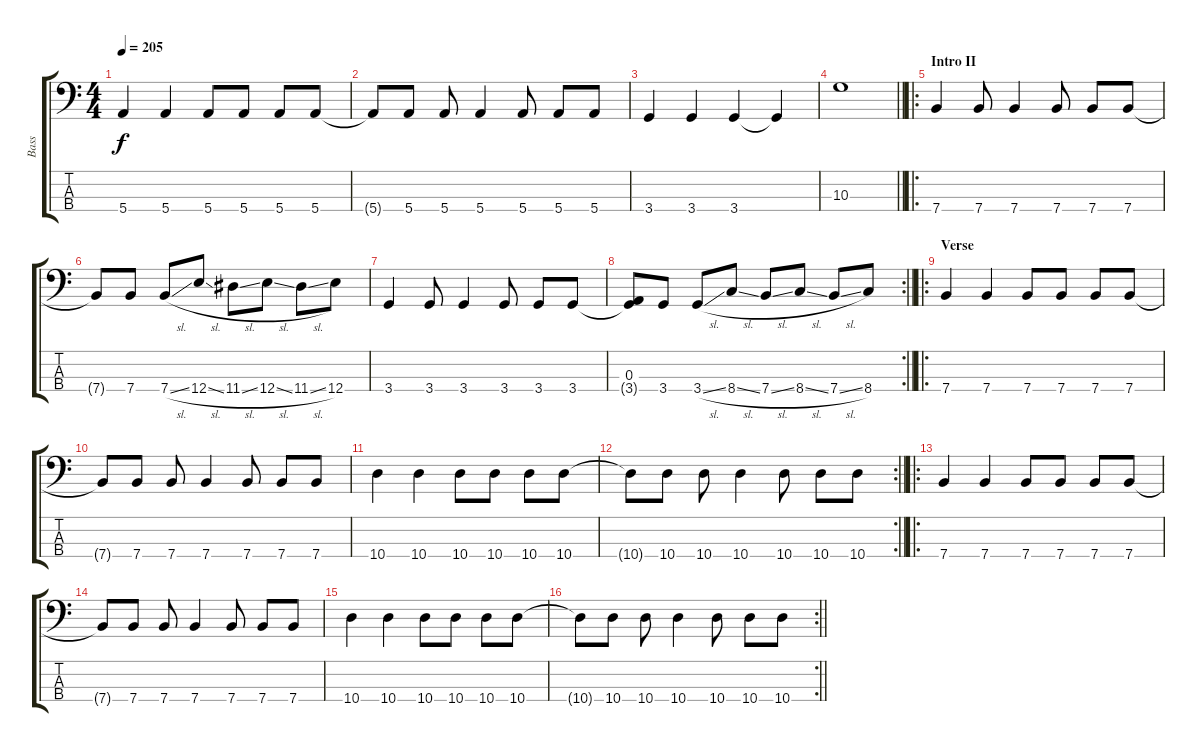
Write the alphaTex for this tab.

\track ("Bass" "Bass") {instrument electricbassfinger}
\staff {score tabs}
\tuning (G2 D2 A1 E1) {hide}
\ts (4 4)
\tempo 205
\clef f4
\ks c
5.4.4{dy f} 5.4.4 5.4.8 5.4.8 5.4.8 5.4.8 |
5.4{t}.8 5.4.8 5.4.8 5.4.4 5.4.8 5.4.8 5.4.8 |
3.4.4 3.4.4 3.4.4 3.4{t}.4 |
\barLineRight lightlight
10.3.1 |
\ro
\section ("" "Intro II")
7.4.4 7.4.8 7.4.4 7.4.8 7.4.8 7.4.8 |
7.4{t}.8 7.4.8 7.4{sl}.8 12.4{sl}.8 11.4{sl}.8 12.4{sl}.8 11.4{sl}.8 12.4.8 |
3.4.4 3.4.8 3.4.4 3.4.8 3.4.8 3.4.8 |
\rc 2
\barLineRight lightlight
(0.3 3.4{t}).8 3.4.8 3.4{sl}.8 8.4{sl}.8 7.4{sl}.8 8.4{sl}.8 7.4{sl}.8 8.4.8 |
\ro
\section ("" "Verse")
7.4.4 7.4.4 7.4.8 7.4.8 7.4.8 7.4.8 |
7.4{t}.8 7.4.8 7.4.8 7.4.4 7.4.8 7.4.8 7.4.8 |
10.4.4 10.4.4 10.4.8 10.4.8 10.4.8 10.4.8 |
\rc 2
\barLineRight lightlight
10.4{t}.8 10.4.8 10.4.8 10.4.4 10.4.8 10.4.8 10.4.8 |
\ro
7.4.4 7.4.4 7.4.8 7.4.8 7.4.8 7.4.8 |
7.4{t}.8 7.4.8 7.4.8 7.4.4 7.4.8 7.4.8 7.4.8 |
10.4.4 10.4.4 10.4.8 10.4.8 10.4.8 10.4.8 |
\rc 2
\barLineRight lightlight
10.4{t}.8 10.4.8 10.4.8 10.4.4 10.4.8 10.4.8 10.4.8
